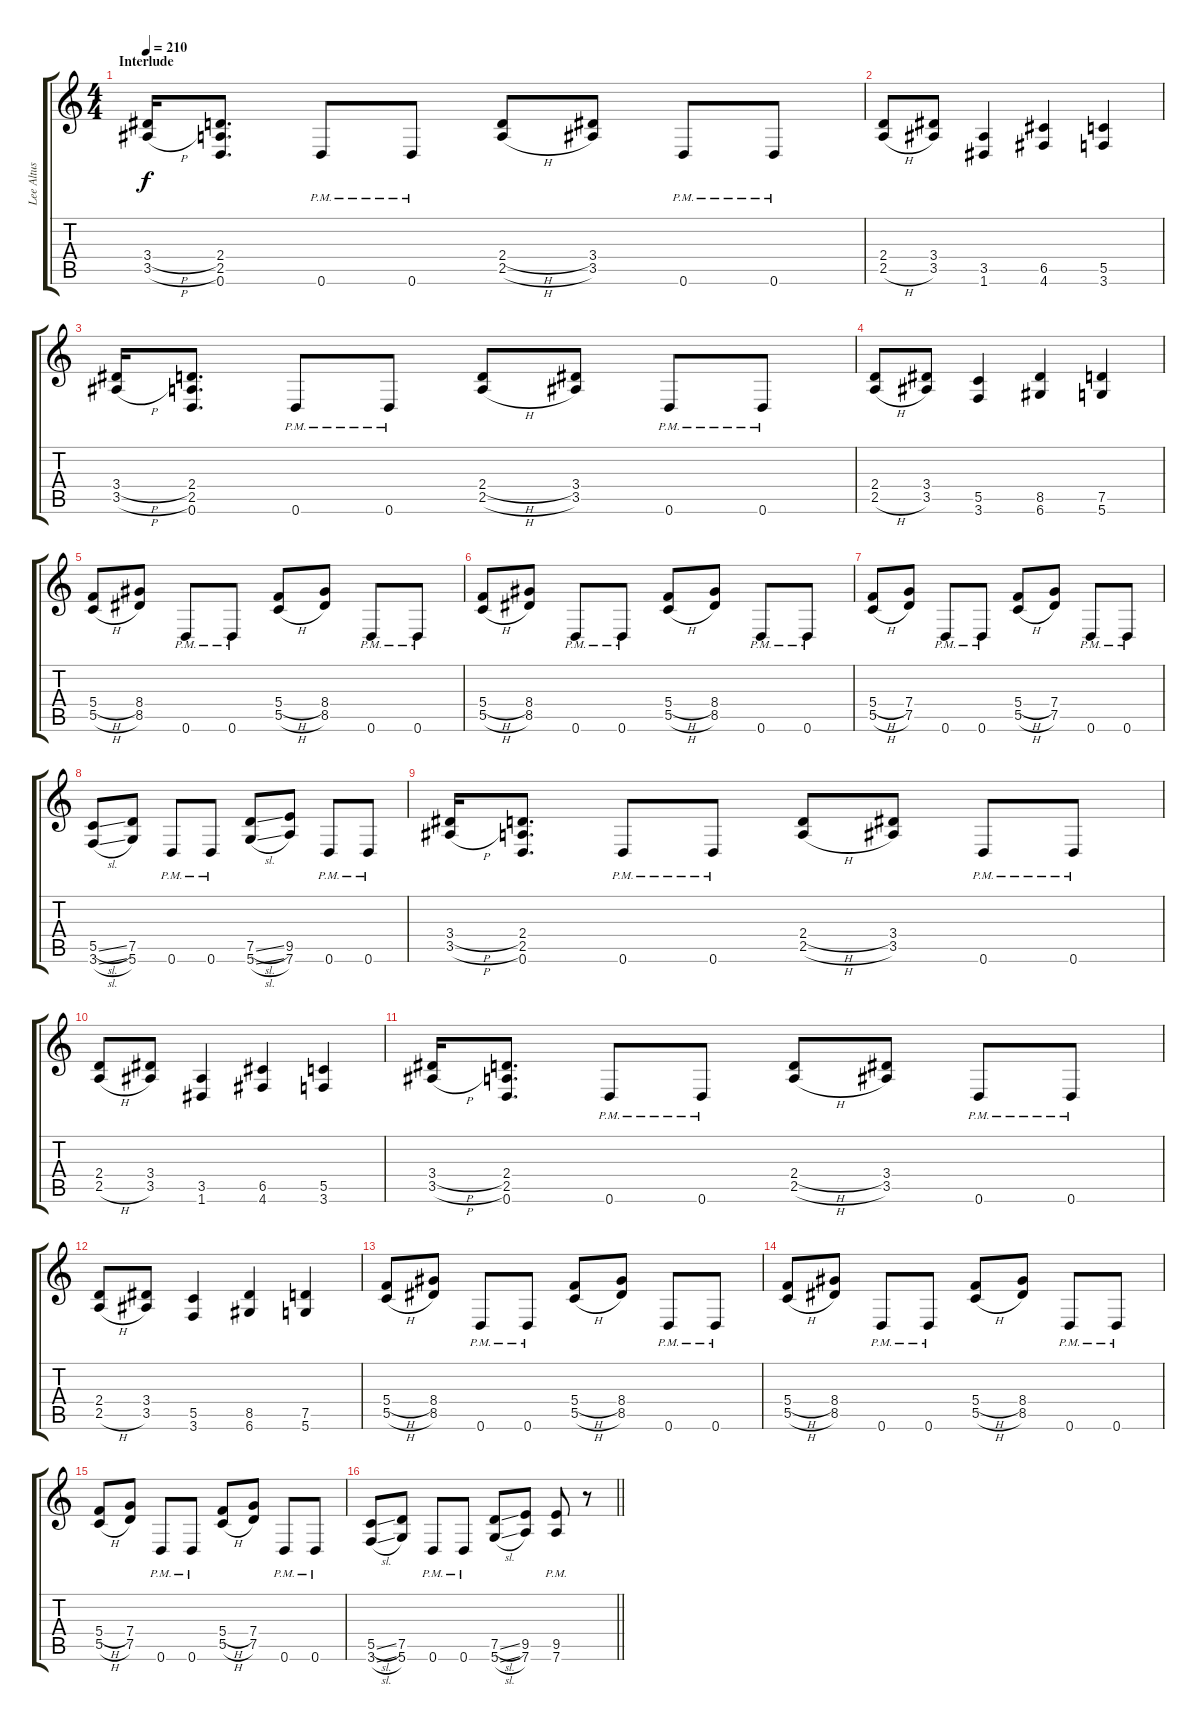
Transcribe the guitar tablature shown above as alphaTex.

\track ("Lee Altus" "Lee Altus") {instrument distortionguitar}
\staff {score tabs}
\tuning (D4 A3 F3 C3 G2 D2) {hide}
\ts (4 4)
\section ("" "Interlude")
\tempo 210
\clef g2
\ks c
(3.4{h} 3.5{h}).16{dy f} (2.4 2.5 0.6).8{d} 0.6{pm}.8 0.6{pm}.8 (2.4{h} 2.5{h}).8 (3.4 3.5).8 0.6{pm}.8 0.6{pm}.8 |
(2.4 2.5{h}).8 (3.4 3.5).8 (3.5 1.6).4 (6.5 4.6).4 (5.5 3.6).4 |
(3.4{h} 3.5{h}).16 (2.4 2.5 0.6).8{d} 0.6{pm}.8 0.6{pm}.8 (2.4{h} 2.5{h}).8 (3.4 3.5).8 0.6{pm}.8 0.6{pm}.8 |
(2.4 2.5{h}).8 (3.4 3.5).8 (5.5 3.6).4 (8.5 6.6).4 (7.5 5.6).4 |
(5.4{h} 5.5{h}).8 (8.4 8.5).8 0.6{pm}.8 0.6{pm}.8 (5.4{h} 5.5{h}).8 (8.4 8.5).8 0.6{pm}.8 0.6{pm}.8 |
(5.4{h} 5.5{h}).8 (8.4 8.5).8 0.6{pm}.8 0.6{pm}.8 (5.4{h} 5.5{h}).8 (8.4 8.5).8 0.6{pm}.8 0.6{pm}.8 |
(5.4{h} 5.5{h}).8 (7.4 7.5).8 0.6{pm}.8 0.6{pm}.8 (5.4{h} 5.5{h}).8 (7.4 7.5).8 0.6{pm}.8 0.6{pm}.8 |
(5.5{sl} 3.6{sl}).8 (7.5 5.6).8 0.6{pm}.8 0.6{pm}.8 (7.5{sl} 5.6{sl}).8 (9.5 7.6).8 0.6{pm}.8 0.6{pm}.8 |
(3.4{h} 3.5{h}).16 (2.4 2.5 0.6).8{d} 0.6{pm}.8 0.6{pm}.8 (2.4{h} 2.5{h}).8 (3.4 3.5).8 0.6{pm}.8 0.6{pm}.8 |
(2.4 2.5{h}).8 (3.4 3.5).8 (3.5 1.6).4 (6.5 4.6).4 (5.5 3.6).4 |
(3.4{h} 3.5{h}).16 (2.4 2.5 0.6).8{d} 0.6{pm}.8 0.6{pm}.8 (2.4{h} 2.5{h}).8 (3.4 3.5).8 0.6{pm}.8 0.6{pm}.8 |
(2.4 2.5{h}).8 (3.4 3.5).8 (5.5 3.6).4 (8.5 6.6).4 (7.5 5.6).4 |
(5.4{h} 5.5{h}).8 (8.4 8.5).8 0.6{pm}.8 0.6{pm}.8 (5.4{h} 5.5{h}).8 (8.4 8.5).8 0.6{pm}.8 0.6{pm}.8 |
(5.4{h} 5.5{h}).8 (8.4 8.5).8 0.6{pm}.8 0.6{pm}.8 (5.4{h} 5.5{h}).8 (8.4 8.5).8 0.6{pm}.8 0.6{pm}.8 |
(5.4{h} 5.5{h}).8 (7.4 7.5).8 0.6{pm}.8 0.6{pm}.8 (5.4{h} 5.5{h}).8 (7.4 7.5).8 0.6{pm}.8 0.6{pm}.8 |
\barLineRight lightlight
(5.5{sl} 3.6{sl}).8 (7.5 5.6).8 0.6{pm}.8 0.6{pm}.8 (7.5{sl} 5.6{sl}).8 (9.5 7.6).8 (9.5 7.6{pm}).8 r.8
